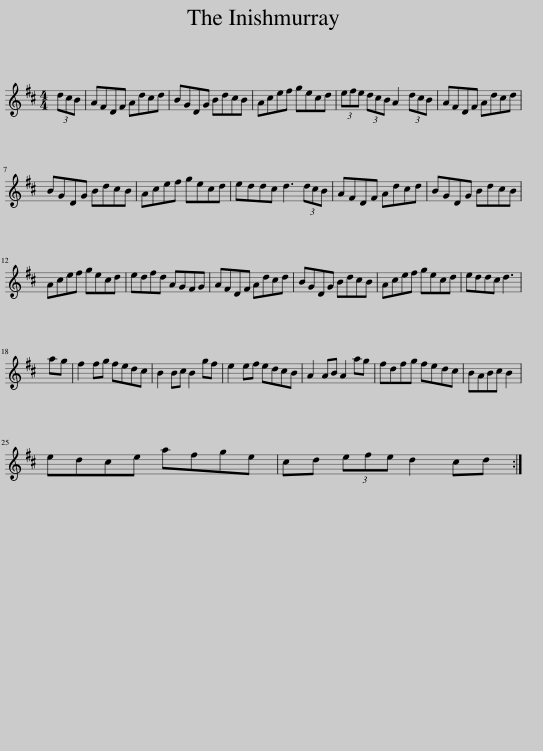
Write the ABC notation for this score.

X:1
L:1/8
M:4/4
I:linebreak $
K:D
V:1 treble
V:1
 (3dcB | AFDF Adcd | BGDG BdcB | Acef gecd | (3efe (3dcB A2 (3dcB | %5
 AFDF Adcd |$ BGDG BdcB | Acef gecd | eddc d3 (3dcB | AFDF Adcd | %10
 BGDG BdcB |$ Acef gecd | edfd AGFG | AFDF Adcd | BGDG BdcB | %15
 Acef gecd | eddc d3 |$ ag | f2 fg fedc | B2 Bc B2 gf | %20
 e2 ef edcB | A2 AB A2 ag | fdfg fedc | BABc B2 |$ edce afge | %25
 cd (3efe d2 cd :| %26
